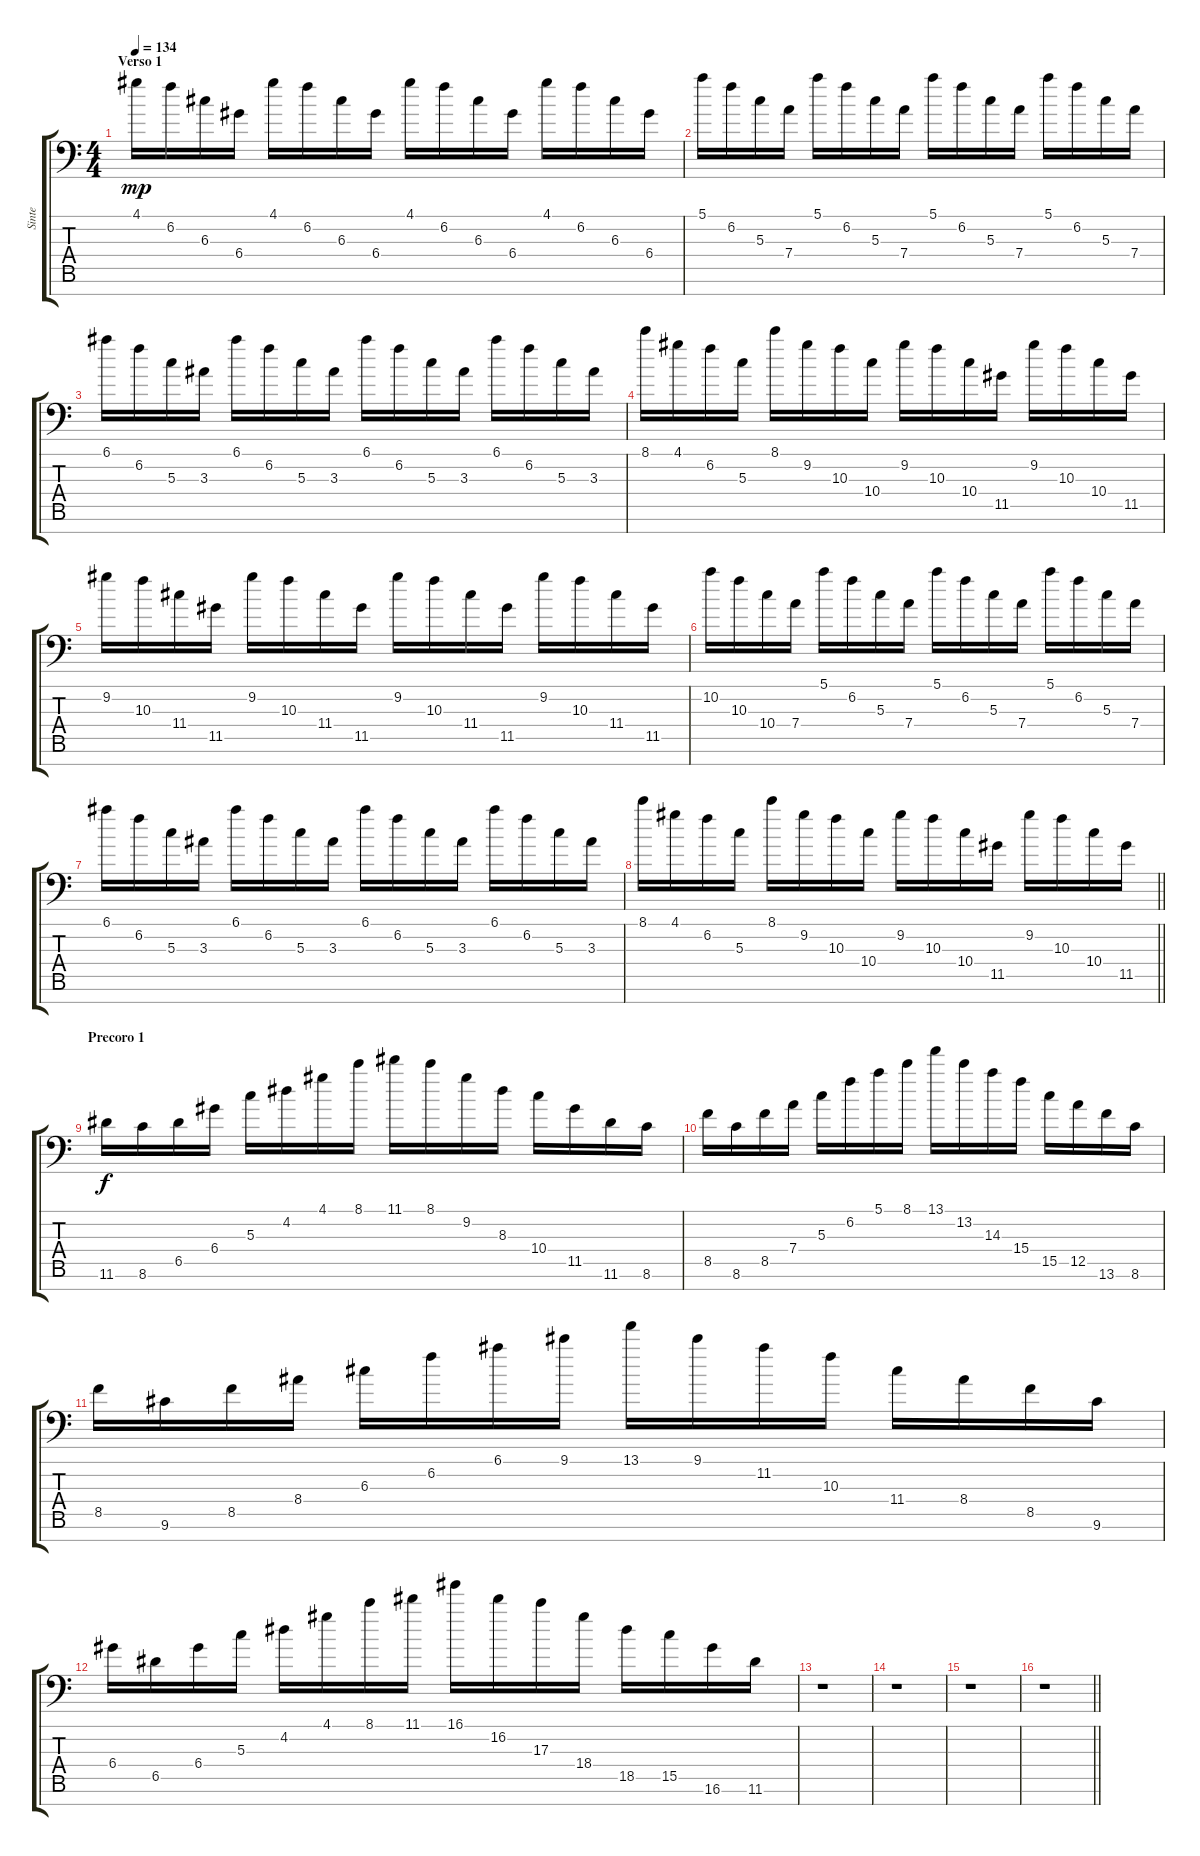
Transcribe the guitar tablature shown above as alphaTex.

\track ("Sinte" "Sinte") {instrument synthbass1}
\staff {score tabs}
\tuning (E4 B3 G3 D3 A2 E2 C-1) {hide}
\ts (4 4)
\section ("" "Verso 1")
\tempo 134
\clef f4
\ks c
4.1.16{dy mp} 6.2.16 6.3.16 6.4.16 4.1.16 6.2.16 6.3.16 6.4.16 4.1.16 6.2.16 6.3.16 6.4.16 4.1.16 6.2.16 6.3.16 6.4.16 |
5.1.16 6.2.16 5.3.16 7.4.16 5.1.16 6.2.16 5.3.16 7.4.16 5.1.16 6.2.16 5.3.16 7.4.16 5.1.16 6.2.16 5.3.16 7.4.16 |
6.1.16 6.2.16 5.3.16 3.3.16 6.1.16 6.2.16 5.3.16 3.3.16 6.1.16 6.2.16 5.3.16 3.3.16 6.1.16 6.2.16 5.3.16 3.3.16 |
8.1.16 4.1.16 6.2.16 5.3.16 8.1.16 9.2.16 10.3.16 10.4.16 9.2.16 10.3.16 10.4.16 11.5.16 9.2.16 10.3.16 10.4.16 11.5.16 |
9.2.16 10.3.16 11.4.16 11.5.16 9.2.16 10.3.16 11.4.16 11.5.16 9.2.16 10.3.16 11.4.16 11.5.16 9.2.16 10.3.16 11.4.16 11.5.16 |
10.2.16 10.3.16 10.4.16 7.4.16 5.1.16 6.2.16 5.3.16 7.4.16 5.1.16 6.2.16 5.3.16 7.4.16 5.1.16 6.2.16 5.3.16 7.4.16 |
6.1.16 6.2.16 5.3.16 3.3.16 6.1.16 6.2.16 5.3.16 3.3.16 6.1.16 6.2.16 5.3.16 3.3.16 6.1.16 6.2.16 5.3.16 3.3.16 |
\barLineRight lightlight
8.1.16 4.1.16 6.2.16 5.3.16 8.1.16 9.2.16 10.3.16 10.4.16 9.2.16 10.3.16 10.4.16 11.5.16 9.2.16 10.3.16 10.4.16 11.5.16 |
\section ("" "Precoro 1")
11.6.16{dy f volume 12 instrument pad3polysynth} 8.6.16 6.5.16 6.4.16 5.3.16 4.2.16 4.1.16 8.1.16 11.1.16 8.1.16 9.2.16 8.3.16 10.4.16 11.5.16 11.6.16 8.6.16 |
8.5.16 8.6.16 8.5.16 7.4.16 5.3.16 6.2.16 5.1.16 8.1.16 13.1.16 13.2.16 14.3.16 15.4.16 15.5.16 12.5.16 13.6.16 8.6.16 |
8.5.16 9.6.16 8.5.16 8.4.16 6.3.16 6.2.16 6.1.16 9.1.16 13.1.16 9.1.16 11.2.16 10.3.16 11.4.16 8.4.16 8.5.16 9.6.16 |
6.4.16 6.5.16 6.4.16 5.3.16 4.2.16 4.1.16 8.1.16 11.1.16 16.1.16 16.2.16 17.3.16 18.4.16 18.5.16 15.5.16 16.6.16 11.6.16 |
r.1 |
r.1 |
r.1 |
\barLineRight lightlight
r.1
